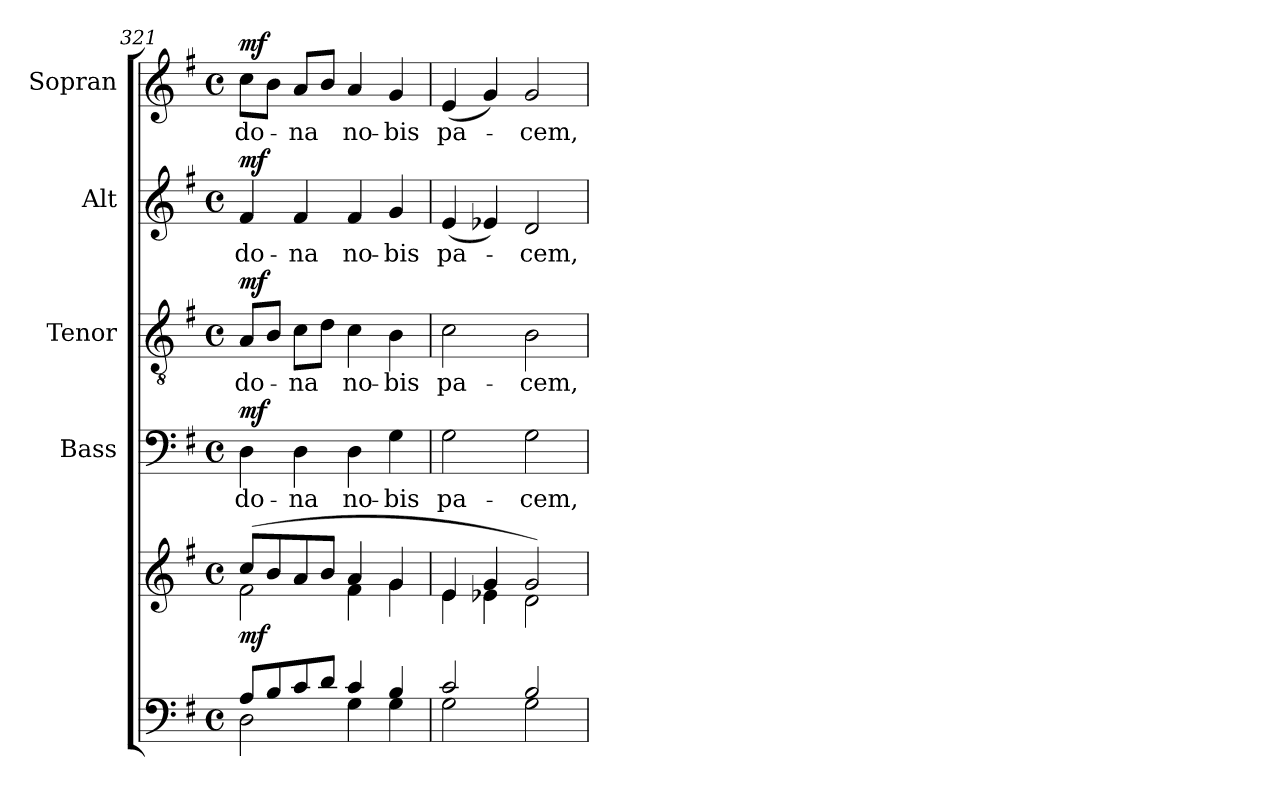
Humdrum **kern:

**kern	**kern	**dynam	**kern	**text	**dynam	**kern	**text	**dynam	**kern	**text	**dynam	**kern	**text	**dynam
*part5	*part5	*part5	*part4	*part4	*part4	*part3	*part3	*part3	*part2	*part2	*part2	*part1	*part1	*part1
*staff6	*staff5	*staff5/6	*staff4	*staff4	*staff4	*staff3	*staff3	*staff3	*staff2	*staff2	*staff2	*staff1	*staff1	*staff1
*	*	*	*I"Bass	*	*	*I"Tenor	*	*	*I"Alt	*	*	*I"Sopran	*	*
*	*	*	*I'B.	*	*	*I'T.	*	*	*I'A.	*	*	*I'S.	*	*
*clefF4	*clefG2	*	*clefF4	*	*	*clefGv2	*	*	*clefG2	*	*	*clefG2	*	*
*k[f#]	*k[f#]	*	*k[f#]	*	*	*k[f#]	*	*	*k[f#]	*	*	*k[f#]	*	*
*G:	*G:	*	*G:	*	*	*G:	*	*	*G:	*	*	*G:	*	*
*M4/4	*M4/4	*	*M4/4	*	*	*M4/4	*	*	*M4/4	*	*	*M4/4	*	*
*met(c)	*met(c)	*	*met(c)	*	*	*met(c)	*	*	*met(c)	*	*	*met(c)	*	*
=321	=321	=321	=321	=321	=321	=321	=321	=321	=321	=321	=321	=321	=321	=321
*^	*^	*	*	*	*	*	*	*	*	*	*	*	*	*
!	!	!	!	!LO:DY:b	!	!LO:LY:b	!LO:DY:a	!	!LO:LY:b	!LO:DY:a	!	!LO:LY:b	!LO:DY:a	!	!LO:LY:b	!LO:DY:a
8A/L	2D\	(>8cc/L	2f#\	mf	4D\	do-	mf	8A/L	do-	mf	4f#/	do-	mf	8cc\L	do-	mf
8B/	.	8b/	.	.	.	.	.	8B/J	.	.	.	.	.	8b\J	.	.
!	!	!	!	!	!	!LO:LY:b	!	!	!LO:LY:b	!	!	!LO:LY:b	!	!	!LO:LY:b	!
8c/	.	8a/	.	.	4D\	-na	.	8c\L	-na	.	4f#/	-na	.	8a/L	-na	.
8d/J	.	8b/J	.	.	.	.	.	8d\J	.	.	.	.	.	8b/J	.	.
!	!	!	!	!	!	!LO:LY:b	!	!	!LO:LY:b	!	!	!LO:LY:b	!	!	!LO:LY:b	!
4c/	4G\	4a/	4f#\	.	4D\	no-	.	4c\	no-	.	4f#/	no-	.	4a/	no-	.
!	!	!	!	!	!	!LO:LY:b	!	!	!LO:LY:b	!	!	!LO:LY:b	!	!	!LO:LY:b	!
4B/	4G\	4g/	4g\	.	4G\	-bis	.	4B\	-bis	.	4g/	-bis	.	4g/	-bis	.
=322	=322	=322	=322	=322	=322	=322	=322	=322	=322	=322	=322	=322	=322	=322	=322	=322
!	!	!	!	!	!	!LO:LY:b	!	!	!LO:LY:b	!	!	!LO:LY:b	!	!	!LO:LY:b	!
2c/	2G\	4e/	4e\	.	2G\	pa-	.	2c\	pa-	.	(<4e/	pa-	.	(<4e/	pa-	.
.	.	4g/	4e-X\	.	.	.	.	.	.	.	4e-X/)	.	.	4g/)	.	.
!	!	!	!	!	!	!LO:LY:b	!	!	!LO:LY:b	!	!	!LO:LY:b	!	!	!LO:LY:b	!
2B/	2G\	2g/)	2d\	.	2G\	-cem,	.	2B\	-cem,	.	2d/	-cem,	.	2g/	-cem,	.
*v	*v	*	*	*	*	*	*	*	*	*	*	*	*	*	*	*
*	*v	*v	*	*	*	*	*	*	*	*	*	*	*	*	*
=	=	=	=	=	=	=	=	=	=	=	=	=	=	=
*-	*-	*-	*-	*-	*-	*-	*-	*-	*-	*-	*-	*-	*-	*-
